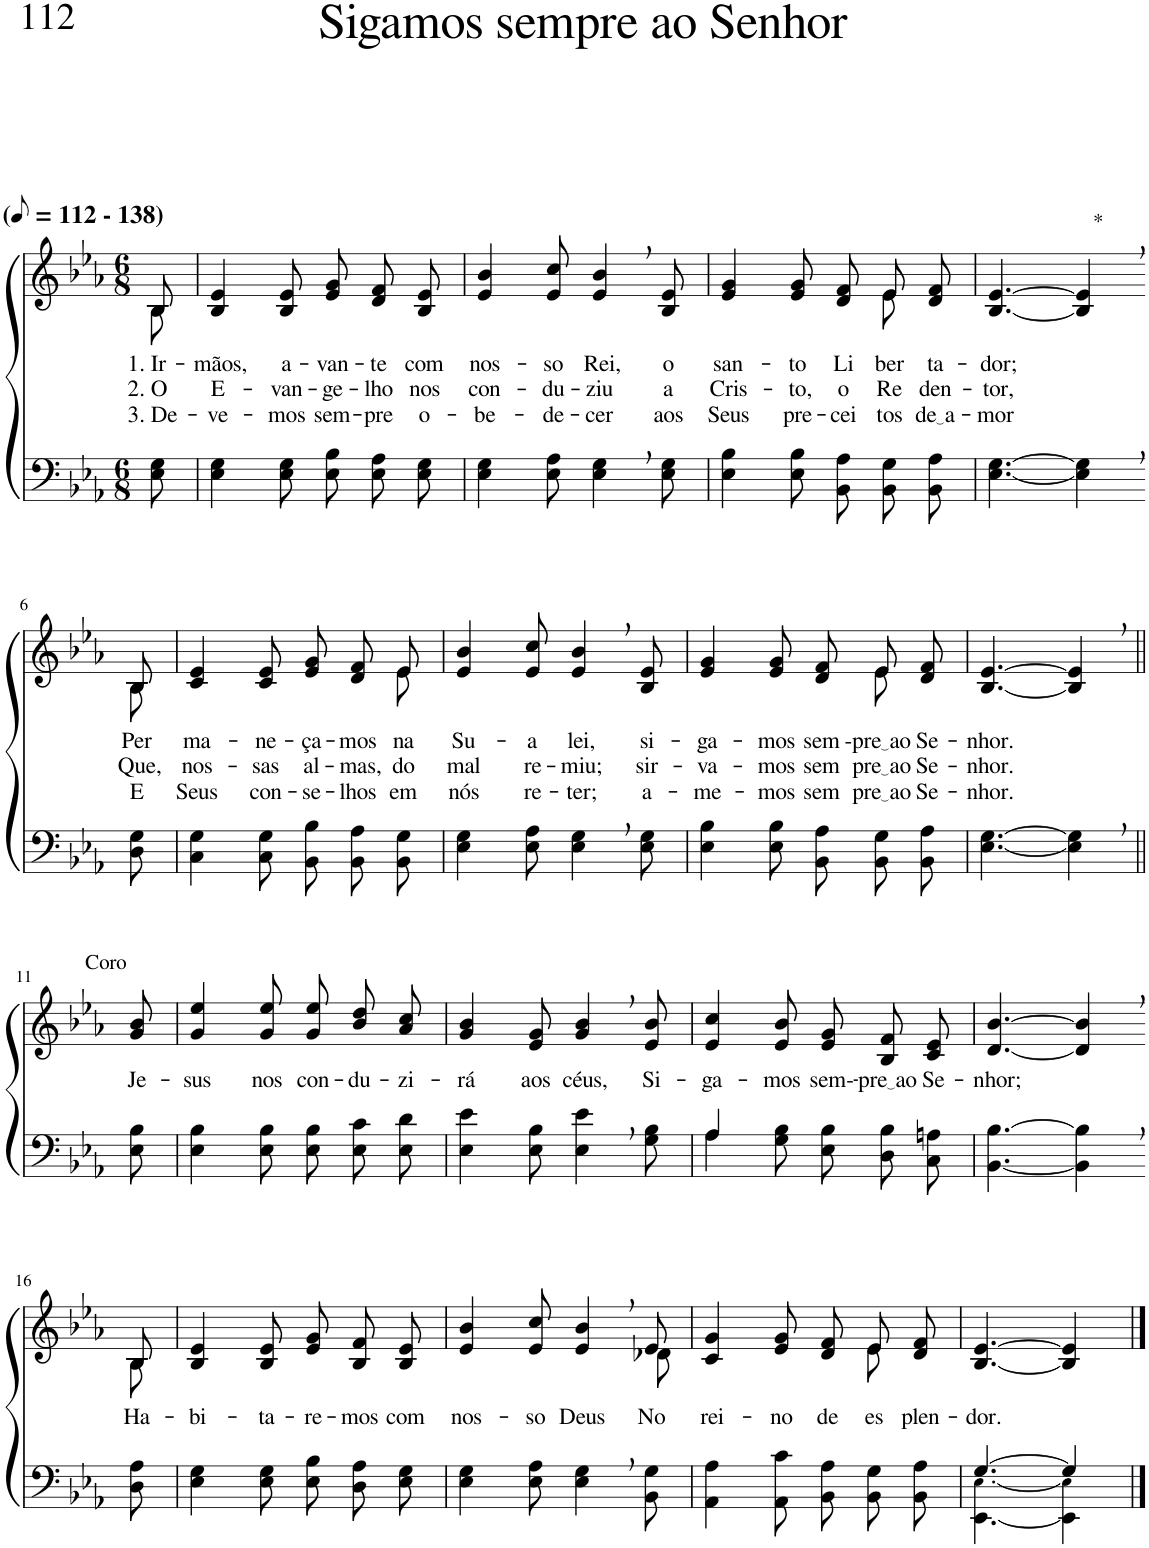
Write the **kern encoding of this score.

**kern	**kern	**text	**text	**text
*part2	*part1	*part1	*part1	*part1
*staff2	*staff1	*staff1	*staff1	*staff1
*I"Parte III e IV	*I"Parte I e II	*	*	*
*clefF4	*clefG2	*	*	*
*k[b-e-a-]	*k[b-e-a-]	*	*	*
*M6/8	*M6/8	*	*	*
*MM56	*MM56	*	*	*
=1	=1	=1	=1	=1
*	*^	*	*	*
!	!LO:TX:a:B:t=(	!	!	!	!
!	!LO:TX:a:B:t=- 138)	!	!	!	!
!	!	!	!LO:LY:b	!LO:LY:b	!LO:LY:b
8E-\ 8G\	8B-/	8B-\	1. Ir-	2. O	3. De-
=2	=2	=2	=2	=2	=2
!	!	!	!LO:LY:b	!LO:LY:b	!LO:LY:b
*	*v	*v	*	*	*
4E-\ 4G\	4B-/ 4e-/	-mãos,	E-	-ve-
!	!	!LO:LY:b	!LO:LY:b	!LO:LY:b
8E-\ 8G\	8B-/ 8e-/	a-	-van-	-mos
!	!	!LO:LY:b	!LO:LY:b	!LO:LY:b
8E-\ 8B-\L	8e-/ 8g/L	-van-	-ge-	sem-
!	!	!LO:LY:b	!LO:LY:b	!LO:LY:b
8E-\ 8A-\	8d/ 8f/	-te	-lho	-pre
!	!	!LO:LY:b	!LO:LY:b	!LO:LY:b
8E-\ 8G\J	8B-/ 8e-/J	com	nos	o-
=3	=3	=3	=3	=3
!	!	!LO:LY:b	!LO:LY:b	!LO:LY:b
4E-\ 4G\	4e-/ 4b-/	nos-	con-	-be-
!	!	!LO:LY:b	!LO:LY:b	!LO:LY:b
8E-\ 8A-\	8e-/ 8cc/	-so	-du-	-de-
!	!	!LO:LY:b	!LO:LY:b	!LO:LY:b
4E-\, 4G\,	4e-/, 4b-/,	Rei,	-ziu	-cer
!	!	!LO:LY:b	!LO:LY:b	!LO:LY:b
8E-\ 8G\	8B-/ 8e-/	o	a	aos
=4	=4	=4	=4	=4
!	!	!LO:LY:b	!LO:LY:b	!LO:LY:b
*	*^	*	*	*
4E-\ 4B-\	4e-/ 4g/	2ryy	san-	Cris-	Seus
!	!	!	!LO:LY:b	!LO:LY:b	!LO:LY:b
8E-\ 8B-\	8e-/ 8g/	.	-to	-to,	pre-
!	!	!	!LO:LY:b	!LO:LY:b	!LO:LY:b
8BB-\ 8A-\L	8d/ 8f/L	.	Li-	o	-cei-
!	!	!	!LO:LY:b	!LO:LY:b	!LO:LY:b
8BB-\ 8G\	8e-/	8e-\	-ber-	Re-	-tos
!	!	!	!LO:LY:b	!LO:LY:b	!LO:LY:b
8BB-\ 8A-\J	8d/ 8f/J	8ryy	-ta-	-den-	de a
=5	=5	=5	=5	=5	=5
!	!	!	!LO:LY:b	!LO:LY:b	!LO:LY:b
*	*v	*v	*	*	*
[4.E-\ [4.G\	[4.B-/ [4.e-/	-dor;	-tor,	-mor
!	!LO:TX:a:t=*	!	!	!
4E-\], 4G\],	4B-/], 4e-/],	.	.	.
!!LO:LB:g=z
=6-	=6-	=6-	=6-	=6-
!	!	!LO:LY:b	!LO:LY:b	!LO:LY:b
*	*^	*	*	*
8D\ 8G\	8B-\	8B-/	Per-	Que,	E
=7	=7	=7	=7	=7	=7
!	!	!	!LO:LY:b	!LO:LY:b	!LO:LY:b
4C\ 4G\	2ryy	4c/ 4e-/	-ma-	nos-	Seus
!	!	!	!LO:LY:b	!LO:LY:b	!LO:LY:b
8C\ 8G\	.	8c/ 8e-/	-ne-	-sas	con-
!	!	!	!LO:LY:b	!LO:LY:b	!LO:LY:b
8BB-\ 8B-\L	.	8e-/ 8g/L	-ça-	al-	-se-
!	!	!	!LO:LY:b	!LO:LY:b	!LO:LY:b
8BB-\ 8A-\	8ryy	8d/ 8f/	-mos	-mas,	-lhos
!	!	!	!LO:LY:b	!LO:LY:b	!LO:LY:b
8BB-\ 8G\J	8e-\	8e-/J	na	do	em
=8	=8	=8	=8	=8	=8
!	!	!	!LO:LY:b	!LO:LY:b	!LO:LY:b
*	*v	*v	*	*	*
4E-\ 4G\	4e-/ 4b-/	Su-	mal	nós
!	!	!LO:LY:b	!LO:LY:b	!LO:LY:b
8E-\ 8A-\	8e-/ 8cc/	-a	re-	re-
!	!	!LO:LY:b	!LO:LY:b	!LO:LY:b
4E-\, 4G\,	4e-/, 4b-/,	lei,	-miu;	-ter;
!	!	!LO:LY:b	!LO:LY:b	!LO:LY:b
8E-\ 8G\	8B-/ 8e-/	si-	sir-	a-
=9	=9	=9	=9	=9
!	!	!LO:LY:b	!LO:LY:b	!LO:LY:b
*	*^	*	*	*
4E-\ 4B-\	4e-/ 4g/	2ryy	-ga-	-va-	-me-
!	!	!	!LO:LY:b	!LO:LY:b	!LO:LY:b
8E-\ 8B-\	8e-/ 8g/	.	-mos	-mos	-mos
!	!	!	!LO:LY:b	!LO:LY:b	!LO:LY:b
8BB-\ 8A-\L	8d/ 8f/L	.	sem-	sem-	sem-
!	!	!	!LO:LY:b	!LO:LY:b	!LO:LY:b
8BB-\ 8G\	8e-/	8e-\	-pre ao	pre ao	pre ao
!	!	!	!LO:LY:b	!LO:LY:b	!LO:LY:b
8BB-\ 8A-\J	8d/ 8f/J	8ryy	Se-	Se-	Se-
=10	=10	=10	=10	=10	=10
!	!	!	!LO:LY:b	!LO:LY:b	!LO:LY:b
*	*v	*v	*	*	*
[4.E-\ [4.G\	[4.B-/ [4.e-/	-nhor.	-nhor.	-nhor.
4E-\], 4G\],	4B-/], 4e-/],	.	.	.
!!LO:LB:g=z
=11||	=11||	=11||	=11||	=11||
!	!LO:TX:a:t=Coro	!	!	!
!	!	!LO:LY:b	!	!
8E-\ 8B-\	8g/ 8b-/	Je-	.	.
=12	=12	=12	=12	=12
!	!	!LO:LY:b	!	!
4E-\ 4B-\	4g/ 4ee-/	-sus	.	.
!	!	!LO:LY:b	!	!
8E-\ 8B-\	8g/ 8ee-/	nos	.	.
!	!	!LO:LY:b	!	!
8E-\ 8B-\L	8g/ 8ee-/L	con-	.	.
!	!	!LO:LY:b	!	!
8E-\ 8c\	8b-/ 8dd/	-du-	.	.
!	!	!LO:LY:b	!	!
8E-\ 8d\J	8a-/ 8cc/J	-zi-	.	.
=13	=13	=13	=13	=13
!	!	!LO:LY:b	!	!
4E-\ 4e-\	4g/ 4b-/	-rá	.	.
!	!	!LO:LY:b	!	!
8E-\ 8B-\	8e-/ 8g/	aos	.	.
!	!	!LO:LY:b	!	!
4E-\, 4e-\,	4g/, 4b-/,	céus,	.	.
!	!	!LO:LY:b	!	!
8G\ 8B-\	8e-/ 8b-/	Si-	.	.
=14	=14	=14	=14	=14
*^	*	*	*	*
!	!	!	!LO:LY:b	!	!
4A-/	4A-\	4e-/ 4cc/	-ga-	.	.
!	!	!	!LO:LY:b	!	!
2ryy	8G\ 8B-\	8e-/ 8b-/	-mos	.	.
!	!	!	!LO:LY:b	!	!
.	8E-\ 8B-\L	8e-/ 8g/L	sem--	.	.
!	!	!	!LO:LY:b	!	!
.	8D\ 8B-\	8B-/ 8f/	pre ao	.	.
!	!	!	!LO:LY:b	!	!
.	8C\ 8An\J	8c/ 8e-/J	Se-	.	.
=15	=15	=15	=15	=15	=15
!	!	!	!LO:LY:b	!	!
*v	*v	*	*	*	*
[4.BB-\ [4.B-\	[4.d/ [4.b-/	-nhor;	.	.
4BB-\], 4B-\],	4d/], 4b-/],	.	.	.
!!LO:LB:g=z
=16-	=16-	=16-	=16-	=16-
*	*^	*	*	*
!	!	!	!LO:LY:b	!	!
8D\ 8A-\	8B-/	8B-\	Ha-	.	.
=17	=17	=17	=17	=17	=17
!	!	!	!LO:LY:b	!	!
*	*v	*v	*	*	*
4E-\ 4G\	4B-/ 4e-/	-bi-	.	.
!	!	!LO:LY:b	!	!
8E-\ 8G\	8B-/ 8e-/	-ta-	.	.
!	!	!LO:LY:b	!	!
8E-\ 8B-\L	8e-/ 8g/L	-re-	.	.
!	!	!LO:LY:b	!	!
8D\ 8A-\	8B-/ 8f/	-mos	.	.
!	!	!LO:LY:b	!	!
8E-\ 8G\J	8B-/ 8e-/J	com	.	.
=18	=18	=18	=18	=18
!	!	!LO:LY:b	!	!
*	*^	*	*	*
4E-\ 4G\	4e-/ 4b-/	8ryy	nos-	.	.
!	!	!	!LO:LY:b	!	!
*	*v	*v	*	*	*
8E-\ 8A-\	8e-/ 8cc/	-so	.	.
!	!	!LO:LY:b	!	!
4E-\, 4G\,	4e-/, 4b-/,	Deus	.	.
*	*^	*	*	*
!	!	!	!LO:LY:b	!	!
8BB-\ 8G\	8e-/	8d-X\	No	.	.
=19	=19	=19	=19	=19	=19
!	!	!	!LO:LY:b	!	!
4AA-\ 4A-\	4c/ 4g/	2ryy	rei-	.	.
!	!	!	!LO:LY:b	!	!
8AA-\ 8c\	8e-/ 8g/	.	-no	.	.
!	!	!	!LO:LY:b	!	!
8BB-\ 8A-\L	8d/ 8f/L	.	de	.	.
!	!	!	!LO:LY:b	!	!
8BB-\ 8G\	8e-/	8e-\	es-	.	.
!	!	!	!LO:LY:b	!	!
8BB-\ 8A-\J	8d/ 8f/J	8ryy	-plen-	.	.
=20	=20	=20	=20	=20	=20
*^	*	*	*	*	*
!	!	!	!	!LO:LY:b	!	!
*	*	*v	*v	*	*	*
[4.G/	[4.EE-\ [4.E-!\	[4.B-/ [4.e-/	-dor.	.	.
4G/]	4EE-\] 4E-!\]	4B-/] 4e-/]	.	.	.
*v	*v	*	*	*	*
==	==	==	==	==
*-	*-	*-	*-	*-
